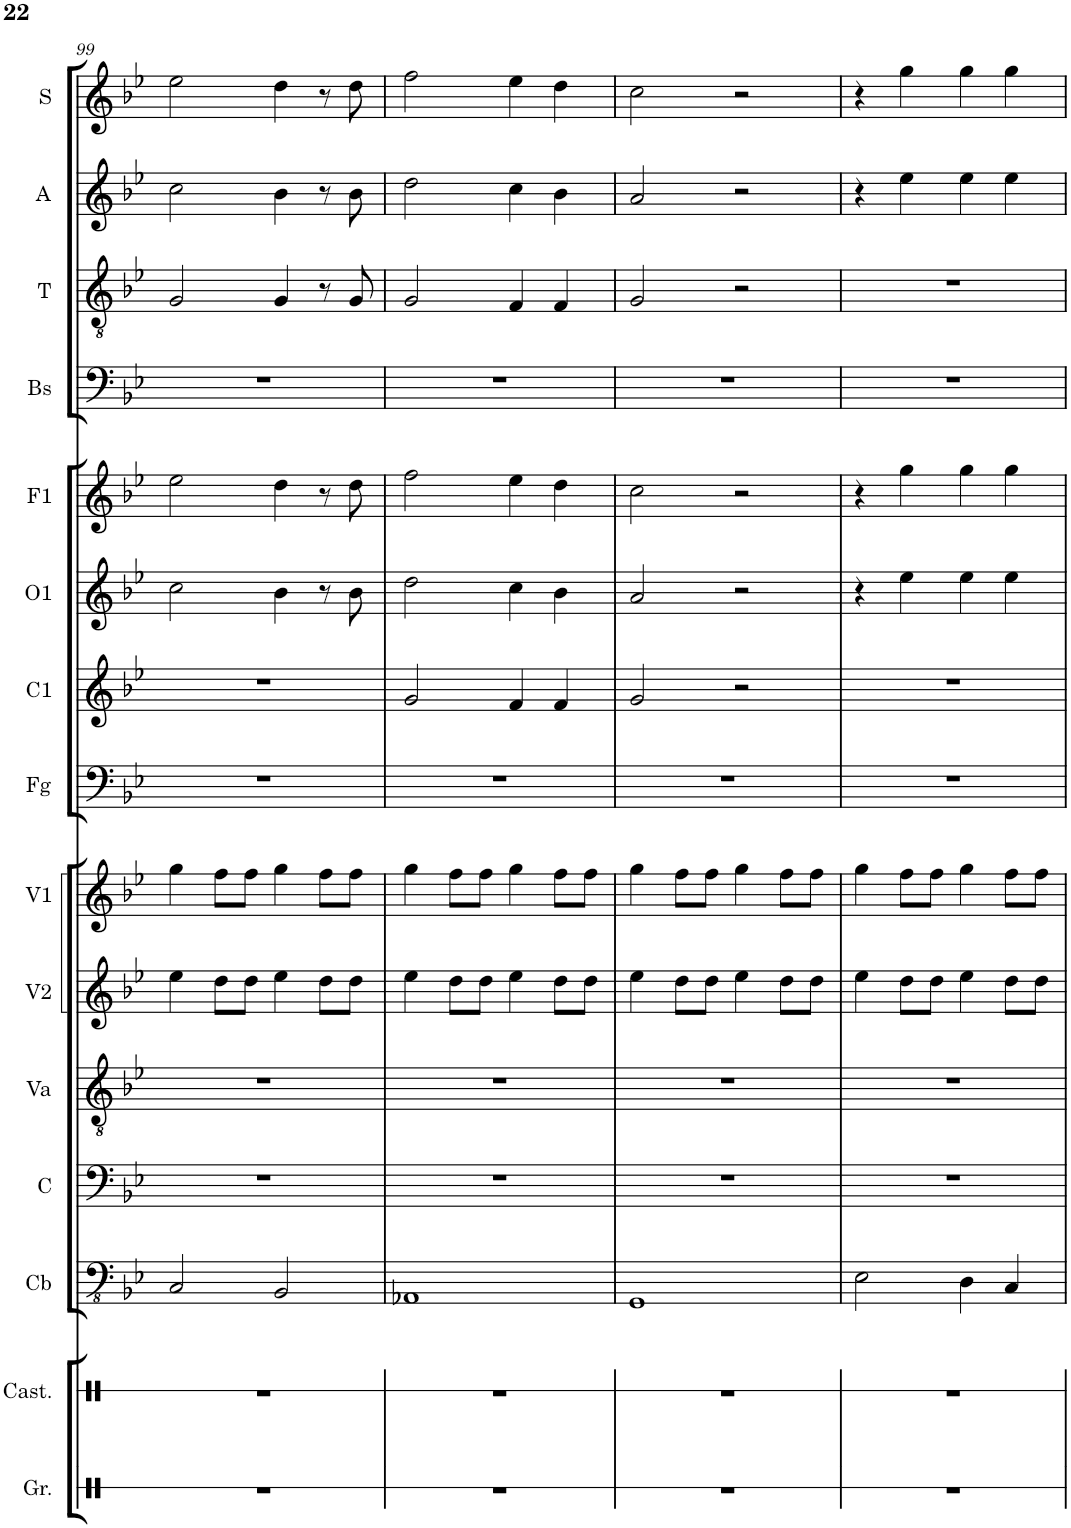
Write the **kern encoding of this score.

**kern	**kern	**kern	**kern	**kern	**kern	**kern	**kern	**kern	**kern	**kern	**kern	**kern	**kern	**kern
*part15	*part14	*part13	*part12	*part11	*part10	*part9	*part8	*part7	*part6	*part5	*part4	*part3	*part2	*part1
*staff15	*staff14	*staff13	*staff12	*staff11	*staff10	*staff9	*staff8	*staff7	*staff6	*staff5	*staff4	*staff3	*staff2	*staff1
*I"Grancassa	*I"Castagnette	*I"Cb	*I"C	*I"Va	*I"V2	*I"V1	*I"Fg	*I"C1	*I"O1	*I"F1	*I"Bs	*I"T	*I"A	*I"S
*I'Gr.	*I'Cast.	*I'Cb	*I'C	*I'Va	*I'V2	*I'V1	*I'Fg	*I'C1	*I'O1	*I'F1	*I'Bs	*I'T	*I'A	*I'S
!!LO:PB:g=z
*clefX	*clefX	*clefFv4	*clefF4	*clefGv2	*clefG2	*clefG2	*clefF4	*clefG2	*clefG2	*clefG2	*clefF4	*clefGv2	*clefG2	*clefG2
*	*	*	*	*	*	*	*	*Trd1c2	*	*	*	*	*	*
*k[]	*k[]	*k[b-e-]	*k[b-e-]	*k[b-e-]	*k[b-e-]	*k[b-e-]	*k[b-e-]	*k[b-e-]	*k[b-e-]	*k[b-e-]	*k[b-e-]	*k[b-e-]	*k[b-e-]	*k[b-e-]
*M4/4	*M4/4	*M4/4	*M4/4	*M4/4	*M4/4	*M4/4	*M4/4	*M4/4	*M4/4	*M4/4	*M4/4	*M4/4	*M4/4	*M4/4
=99	=99	=99	=99	=99	=99	=99	=99	=99	=99	=99	=99	=99	=99	=99
1r	1r	2CC/	1r	1r	4ee-\	4gg\	1r	1r	2cc\	2ee-\	1r	2G/	2cc\	2ee-\
.	.	.	.	.	8dd\L	8ff\L	.	.	.	.	.	.	.	.
.	.	.	.	.	8dd\J	8ff\J	.	.	.	.	.	.	.	.
.	.	2BBB-/	.	.	4ee-\	4gg\	.	.	4b-\	4dd\	.	4G/	4b-\	4dd\
.	.	.	.	.	8dd\L	8ff\L	.	.	8r	8r	.	8r	8r	8r
.	.	.	.	.	8dd\J	8ff\J	.	.	8b-\	8dd\	.	8G/	8b-\	8dd\
=100	=100	=100	=100	=100	=100	=100	=100	=100	=100	=100	=100	=100	=100	=100
1r	1r	1AAA-X	1r	1r	4ee-\	4gg\	1r	2g/	2dd\	2ff\	1r	2G/	2dd\	2ff\
.	.	.	.	.	8dd\L	8ff\L	.	.	.	.	.	.	.	.
.	.	.	.	.	8dd\J	8ff\J	.	.	.	.	.	.	.	.
.	.	.	.	.	4ee-\	4gg\	.	4f/	4cc\	4ee-\	.	4F/	4cc\	4ee-\
.	.	.	.	.	8dd\L	8ff\L	.	4f/	4b-\	4dd\	.	4F/	4b-\	4dd\
.	.	.	.	.	8dd\J	8ff\J	.	.	.	.	.	.	.	.
=101	=101	=101	=101	=101	=101	=101	=101	=101	=101	=101	=101	=101	=101	=101
1r	1r	1GGG	1r	1r	4ee-\	4gg\	1r	2g/	2a/	2cc\	1r	2G/	2a/	2cc\
.	.	.	.	.	8dd\L	8ff\L	.	.	.	.	.	.	.	.
.	.	.	.	.	8dd\J	8ff\J	.	.	.	.	.	.	.	.
.	.	.	.	.	4ee-\	4gg\	.	2r	2r	2r	.	2r	2r	2r
.	.	.	.	.	8dd\L	8ff\L	.	.	.	.	.	.	.	.
.	.	.	.	.	8dd\J	8ff\J	.	.	.	.	.	.	.	.
=102	=102	=102	=102	=102	=102	=102	=102	=102	=102	=102	=102	=102	=102	=102
1r	1r	2EE-\	1r	1r	4ee-\	4gg\	1r	1r	4r	4r	1r	1r	4r	4r
.	.	.	.	.	8dd\L	8ff\L	.	.	4ee-\	4gg\	.	.	4ee-\	4gg\
.	.	.	.	.	8dd\J	8ff\J	.	.	.	.	.	.	.	.
.	.	4DD\	.	.	4ee-\	4gg\	.	.	4ee-\	4gg\	.	.	4ee-\	4gg\
.	.	4CC/	.	.	8dd\L	8ff\L	.	.	4ee-\	4gg\	.	.	4ee-\	4gg\
.	.	.	.	.	8dd\J	8ff\J	.	.	.	.	.	.	.	.
=	=	=	=	=	=	=	=	=	=	=	=	=	=	=
*-	*-	*-	*-	*-	*-	*-	*-	*-	*-	*-	*-	*-	*-	*-
